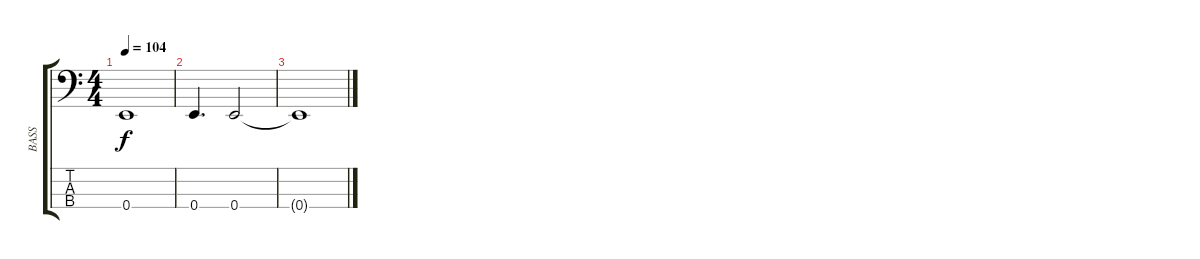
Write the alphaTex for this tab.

\track ("BASS" "BASS") {instrument electricbassfinger}
\staff {score tabs}
\tuning (G2 D2 A1 E1) {hide}
\ts (4 4)
\tempo 104
\clef f4
\ks c
0.4{t}.1{dy f} |
0.4.4{d} 0.4.2 |
0.4{t}.1
